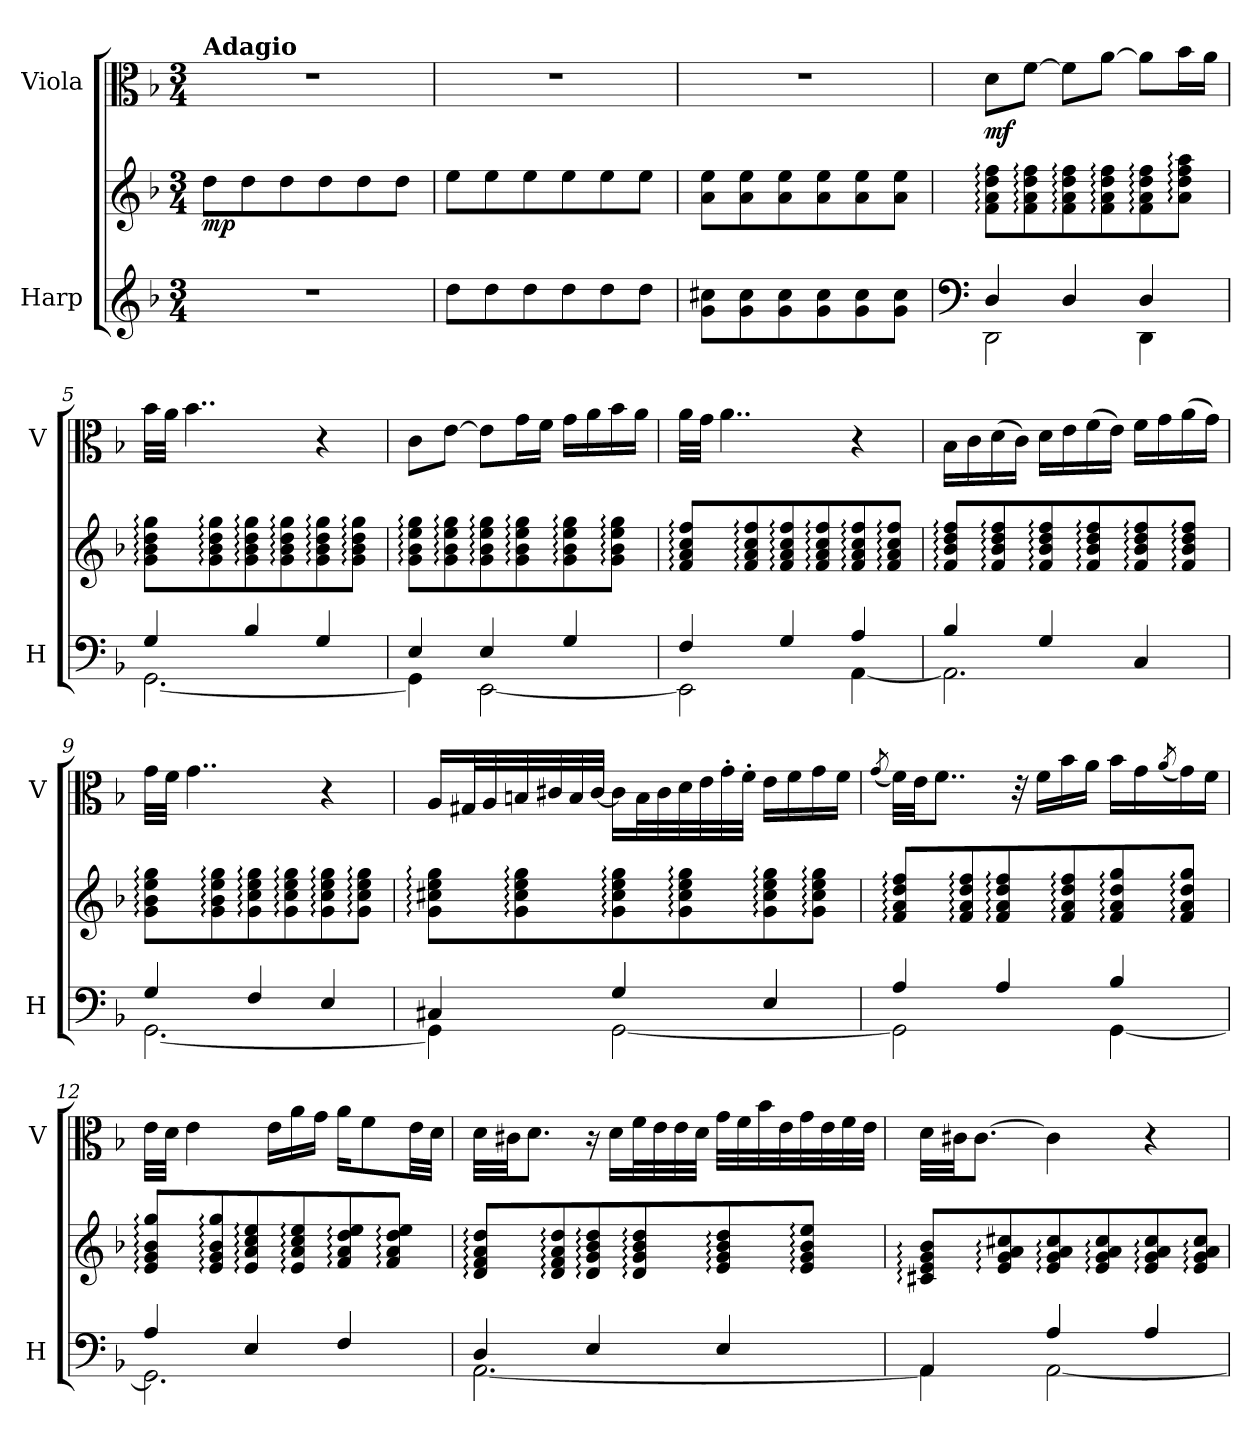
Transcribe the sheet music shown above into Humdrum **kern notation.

**kern	**kern	**dynam	**kern	**dynam
*part2	*part2	*part2	*part1	*part1
*staff3	*staff2	*staff2/3	*staff1	*staff1
*I"Harp	*	*	*I"Viola	*
*I'H	*	*	*I'V	*
*clefG2	*clefG2	*	*clefC3	*
*k[b-]	*k[b-]	*	*k[b-]	*
*M3/4	*M3/4	*	*M3/4	*
=1	=1	=1	=1	=1
!	!	!	!LO:TX:a:B:t=Adagio	!
!	!	!LO:DY:b	!	!
2.r	8dd\L	mp	2.r	.
.	8dd\	.	.	.
.	8dd\	.	.	.
.	8dd\	.	.	.
.	8dd\	.	.	.
.	8dd\J	.	.	.
=2	=2	=2	=2	=2
8dd\L	8ee\L	.	2.r	.
8dd\	8ee\	.	.	.
8dd\	8ee\	.	.	.
8dd\	8ee\	.	.	.
8dd\	8ee\	.	.	.
8dd\J	8ee\J	.	.	.
=3	=3	=3	=3	=3
8g\ 8cc#X\L	8a\ 8ee\L	.	2.r	.
8g\ 8cc#\	8a\ 8ee\	.	.	.
8g\ 8cc#\	8a\ 8ee\	.	.	.
8g\ 8cc#\	8a\ 8ee\	.	.	.
8g\ 8cc#\	8a\ 8ee\	.	.	.
8g\ 8cc#\J	8a\ 8ee\J	.	.	.
=4	=4	=4	=4	=4
*clefF4	*	*	*	*
*^	*	*	*	*
!	!	!	!	!	!LO:DY:b
4D/	2DD\	8f\: 8a\: 8dd\: 8ff\:L	.	8d\L	mf
.	.	8f\: 8a\: 8dd\: 8ff\:	.	[8f\J	.
4D/	.	8f\: 8a\: 8dd\: 8ff\:	.	8f\L]	.
.	.	8f\: 8a\: 8dd\: 8ff\:	.	[8a\J	.
4D/	4DD\	8f\: 8a\: 8dd\: 8ff\:	.	8a\L]	.
.	.	8a\: 8dd\: 8ff\: 8aa\:J	.	16b-\L	.
.	.	.	.	16a\JJ	.
=5	=5	=5	=5	=5	=5
4G/	[2.GG\	8g\: 8b-\: 8dd\: 8gg\:L	.	32b-\LLL	.
.	.	.	.	32a\JJJ	.
.	.	.	.	4..b-\	.
.	.	8g\: 8b-\: 8dd\: 8gg\:	.	.	.
4B-/	.	8g\: 8b-\: 8dd\: 8gg\:	.	.	.
.	.	8g\: 8b-\: 8dd\: 8gg\:	.	.	.
4G/	.	8g\: 8b-\: 8dd\: 8gg\:	.	4r	.
.	.	8g\: 8b-\: 8dd\: 8gg\:J	.	.	.
!!LO:LB:g=z
=6	=6	=6	=6	=6	=6
4E/	4GG\]	8g\: 8b-\: 8ee\: 8gg\:L	.	8c\L	.
.	.	8g\: 8b-\: 8ee\: 8gg\:	.	[8e\J	.
4E/	[2EE\	8g\: 8b-\: 8ee\: 8gg\:	.	8e\L]	.
.	.	8g\: 8b-\: 8ee\: 8gg\:	.	16g\L	.
.	.	.	.	16f\JJ	.
4G/	.	8g\: 8b-\: 8ee\: 8gg\:	.	16g\LL	.
.	.	.	.	16a\	.
.	.	8g\: 8b-\: 8ee\: 8gg\:J	.	16b-\	.
.	.	.	.	16a\JJ	.
=7	=7	=7	=7	=7	=7
4F/	2EE\]	8f/: 8a/: 8cc/: 8ff/:L	.	32a\LLL	.
.	.	.	.	32g\JJJ	.
.	.	.	.	4..a\	.
.	.	8f/: 8a/: 8cc/: 8ff/:	.	.	.
4G/	.	8f/: 8a/: 8cc/: 8ff/:	.	.	.
.	.	8f/: 8a/: 8cc/: 8ff/:	.	.	.
4A/	[4AA\	8f/: 8a/: 8cc/: 8ff/:	.	4r	.
.	.	8f/: 8a/: 8cc/: 8ff/:J	.	.	.
=8	=8	=8	=8	=8	=8
4B-/	2.AA\]	8f/: 8b-/: 8dd/: 8ff/:L	.	16B-\LL	.
.	.	.	.	16c\	.
.	.	8f/: 8b-/: 8dd/: 8ff/:	.	(16d\	.
.	.	.	.	16c\JJ)	.
4G/	.	8f/: 8b-/: 8dd/: 8ff/:	.	16d\LL	.
.	.	.	.	16e\	.
.	.	8f/: 8b-/: 8dd/: 8ff/:	.	(16f\	.
.	.	.	.	16e\JJ)	.
4C/	.	8f/: 8b-/: 8dd/: 8ff/:	.	16f\LL	.
.	.	.	.	16g\	.
.	.	8f/: 8b-/: 8dd/: 8ff/:J	.	(16a\	.
.	.	.	.	16g\JJ)	.
=9	=9	=9	=9	=9	=9
4G/	[2.GG\	8g\: 8b-\: 8ee\: 8gg\:L	.	32g\LLL	.
.	.	.	.	32f\JJJ	.
.	.	.	.	4..g\	.
.	.	8g\: 8b-\: 8ee\: 8gg\:	.	.	.
4F/	.	8g\: 8cc\: 8ee\: 8gg\:	.	.	.
.	.	8g\: 8cc\: 8ee\: 8gg\:	.	.	.
4E/	.	8g\: 8cc\: 8ee\: 8gg\:	.	4r	.
.	.	8g\: 8cc\: 8ee\: 8gg\:J	.	.	.
!!LO:LB:g=z
=10	=10	=10	=10	=10	=10
4C#X/	4GG\]	8g\: 8cc#X\: 8ee\: 8gg\:L	.	16A/LL	.
.	.	.	.	32G#X/L	.
.	.	.	.	32A/	.
.	.	8g\: 8cc#\: 8ee\: 8gg\:	.	32Bn/	.
.	.	.	.	32c#X/	.
.	.	.	.	32B/	.
.	.	.	.	[32c#/JJJ	.
4G/	[2GG\	8g\: 8cc#\: 8ee\: 8gg\:	.	16c#\LL]	.
.	.	.	.	32B\L	.
.	.	.	.	32c#\	.
.	.	8g\: 8cc#\: 8ee\: 8gg\:	.	32d\	.
.	.	.	.	32e\	.
.	.	.	.	32g'\	.
.	.	.	.	32f'\JJJ	.
4E/	.	8g\: 8cc#\: 8ee\: 8gg\:	.	16e\LL	.
.	.	.	.	16f\	.
.	.	8g\: 8cc#\: 8ee\: 8gg\:J	.	16g\	.
.	.	.	.	16f\JJ	.
=11	=11	=11	=11	=11	=11
.	.	.	.	(8qg/	.
4A/	2GG\]	8f/: 8a/: 8dd/: 8ff/:L	.	32f\LLL)	.
.	.	.	.	32e\JJ	.
.	.	.	.	8..f\J	.
.	.	8f/: 8a/: 8dd/: 8ff/:	.	.	.
4A/	.	8f/: 8a/: 8dd/: 8ff/:	.	.	.
.	.	.	.	32r	.
.	.	.	.	16f\LL	.
.	.	8f/: 8a/: 8dd/: 8ff/:	.	16b-\	.
.	.	.	.	16a\JJ	.
4B-/	[4GG\	8f/: 8a/: 8dd/: 8gg/:	.	16b-\LL	.
.	.	.	.	16g\	.
.	.	.	.	(8qa/	.
.	.	8f/: 8a/: 8dd/: 8gg/:J	.	16g\)	.
.	.	.	.	16f\JJ	.
=12	=12	=12	=12	=12	=12
4A/	2.GG\]	8e/: 8g/: 8b-/: 8gg/:L	.	32e\LLL	.
.	.	.	.	32d\JJJ	.
.	.	.	.	4e\	.
.	.	8e/: 8g/: 8b-/: 8gg/:	.	.	.
4E/	.	8e/: 8a/: 8cc/: 8ee/:	.	.	.
.	.	.	.	16e\LL	.
.	.	8e/: 8a/: 8cc/: 8ee/:	.	16a\	.
.	.	.	.	16g\JJ	.
4F/	.	8f/: 8a/: 8dd/: 8ee/:	.	16a\KL	.
.	.	.	.	8f\	.
.	.	8f/: 8a/: 8dd/: 8ee/:J	.	.	.
.	.	.	.	32e\LL	.
.	.	.	.	32d\JJJ	.
!!LO:LB:g=z
=13	=13	=13	=13	=13	=13
4D/	[2.AA\	8d/: 8f/: 8a/: 8dd/:L	.	32d\LLL	.
.	.	.	.	32c#X\JJ	.
.	.	.	.	8.d\J	.
.	.	8d/: 8f/: 8a/: 8dd/:	.	.	.
4E/	.	8d/: 8g/: 8b-/: 8dd/:	.	16r	.
.	.	.	.	16d\LL	.
.	.	8d/: 8g/: 8b-/: 8dd/:	.	32f\L	.
.	.	.	.	32e\	.
.	.	.	.	32e\	.
.	.	.	.	32d\JJJ	.
4E/	.	8e/: 8g/: 8b-/: 8dd/:	.	32g\LLL	.
.	.	.	.	32f\	.
.	.	.	.	32b-\	.
.	.	.	.	32e\	.
.	.	8e/: 8g/: 8b-/: 8ee/:J	.	32g\	.
.	.	.	.	32e\	.
.	.	.	.	32f\	.
.	.	.	.	32e\JJJ	.
=14	=14	=14	=14	=14	=14
4AA/	4AA\]	8c#X/: 8e/: 8g/: 8b-/:L	.	32d\LLL	.
.	.	.	.	32c#X\JJ	.
.	.	.	.	[8.c#\J	.
.	.	8e/: 8g/: 8a/: 8cc#X/:	.	.	.
4A/	[2AA\	8e/: 8g/: 8a/: 8cc#/:	.	4c#\]	.
.	.	8e/: 8g/: 8a/: 8cc#/:	.	.	.
4A/	.	8e/: 8g/: 8a/: 8cc#/:	.	4r	.
.	.	8e/: 8g/: 8a/: 8cc#/:J	.	.	.
*v	*v	*	*	*	*
=	=	=	=	=
*-	*-	*-	*-	*-
